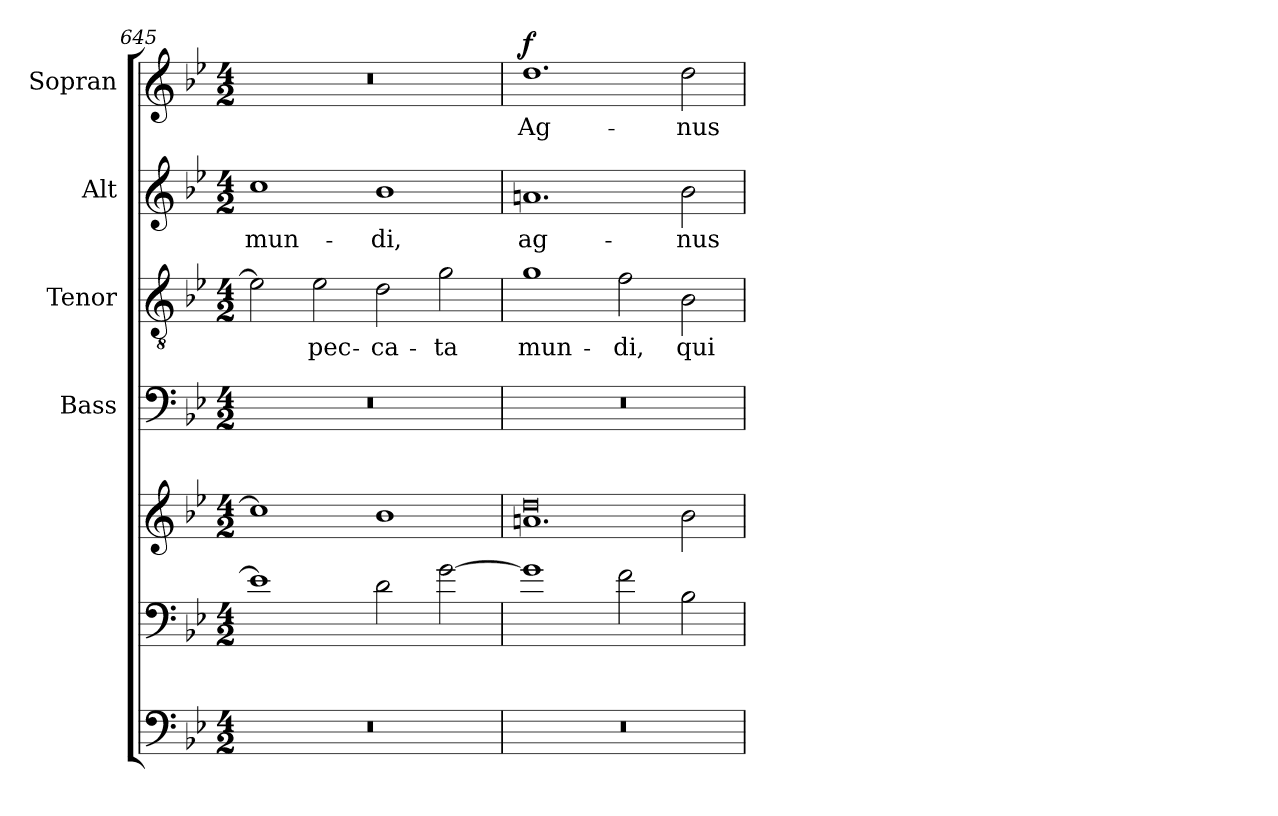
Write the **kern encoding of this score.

**kern	**kern	**kern	**kern	**kern	**text	**kern	**text	**kern	**text	**dynam
*part6	*part5	*part5	*part4	*part3	*part3	*part2	*part2	*part1	*part1	*part1
*staff7	*staff6	*staff5	*staff4	*staff3	*staff3	*staff2	*staff2	*staff1	*staff1	*staff1
*	*	*	*I"Bass	*I"Tenor	*	*I"Alt	*	*I"Sopran	*	*
*	*	*	*I'B.	*I'T.	*	*I'A.	*	*I'S.	*	*
*clefF4	*clefF4	*clefG2	*clefF4	*clefGv2	*	*clefG2	*	*clefG2	*	*
*k[b-e-]	*k[b-e-]	*k[b-e-]	*k[b-e-]	*k[b-e-]	*	*k[b-e-]	*	*k[b-e-]	*	*
*B-:	*B-:	*B-:	*B-:	*B-:	*	*B-:	*	*B-:	*	*
*M4/2	*M4/2	*M4/2	*M4/2	*M4/2	*	*M4/2	*	*M4/2	*	*
=645	=645	=645	=645	=645	=645	=645	=645	=645	=645	=645
!	!	!	!	!	!	!	!LO:LY:b	!	!	!
0r	1e-]	1cc]	0r	2e-\]	.	1cc	mun-	0r	.	.
!	!	!	!	!	!LO:LY:b	!	!	!	!	!
.	.	.	.	2e-\	pec-	.	.	.	.	.
!	!	!	!	!	!LO:LY:b	!	!LO:LY:b	!	!	!
.	2d\	1b-	.	2d\	-ca-	1b-	-di,	.	.	.
!	!	!	!	!	!LO:LY:b	!	!	!	!	!
.	[2g\	.	.	2g\	-ta	.	.	.	.	.
=646	=646	=646	=646	=646	=646	=646	=646	=646	=646	=646
*	*	*^	*	*	*	*	*	*	*	*
!	!	!	!	!	!	!LO:LY:b	!	!LO:LY:b	!	!LO:LY:b	!LO:DY:a
0r	1g]	0dd	1.an	0r	1g	mun-	1.an	ag-	1.dd	Ag-	f
!	!	!	!	!	!	!LO:LY:b	!	!	!	!	!
.	2f\	.	.	.	2f\	-di,	.	.	.	.	.
!	!	!	!	!	!	!LO:LY:b	!	!LO:LY:b	!	!LO:LY:b	!
.	2B-\	.	2b-\	.	2B-\	qui	2b-\	-nus	2dd\	-nus	.
*	*	*v	*v	*	*	*	*	*	*	*	*
=	=	=	=	=	=	=	=	=	=	=
*-	*-	*-	*-	*-	*-	*-	*-	*-	*-	*-
